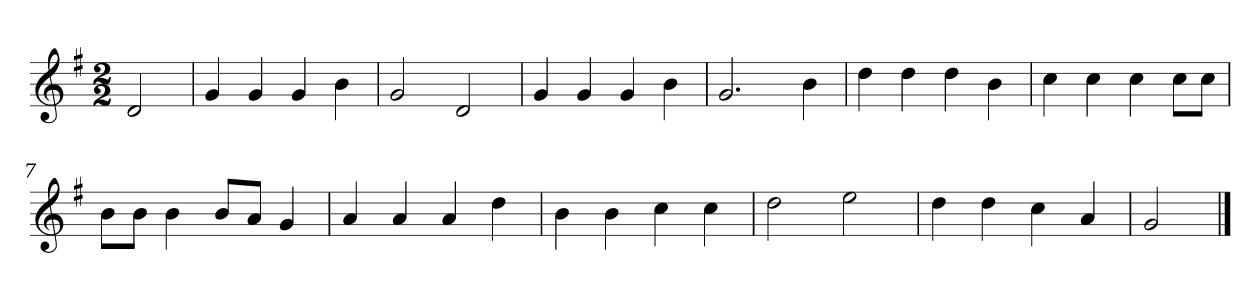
**kern
*part1
*staff1
*k[f#]
*M2/2
*MM120
=
2d
=1
4g
4g
4g
4b
=2
2g
2d
=3
4g
4g
4g
4b
=4
2.g
4b
=5
4dd
4dd
4dd
4b
=6
4cc
4cc
4cc
8ccL
8ccJ
=7
8bL
8bJ
4b
8bL
8aJ
4g
=8
4a
4a
4a
4dd
=9
4b
4b
4cc
4cc
=10
2dd
2ee
=11
4dd
4dd
4cc
4a
=12
2g
==
*-
